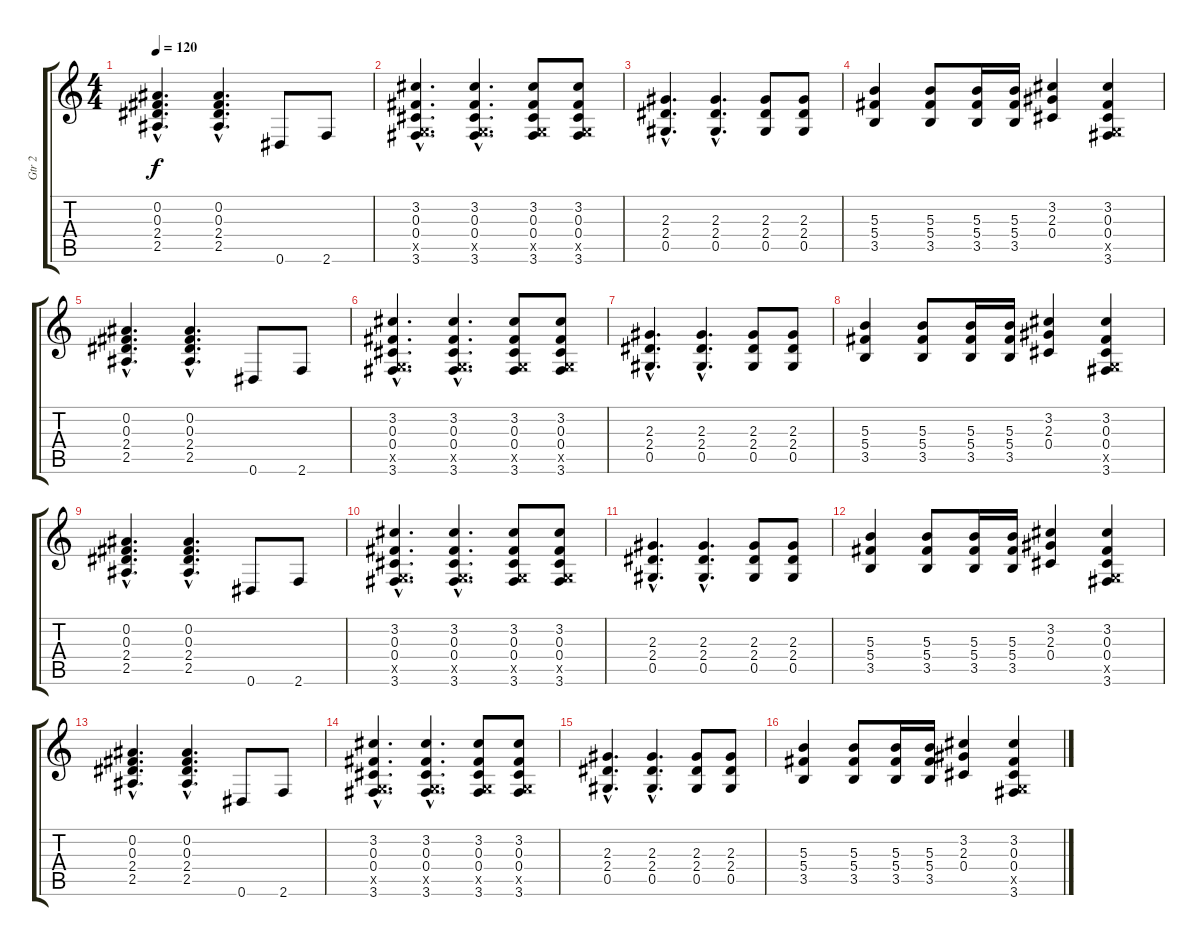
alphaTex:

\track ("Gtr 2" "Gtr 2") {instrument acousticguitarsteel}
\staff {score tabs}
\tuning (Eb4 Bb3 Gb3 Db3 Ab2 Eb2) {hide}
\ts (4 4)
\tempo 120
\clef g2
\ks c
(0.2{hac} 0.3{hac} 2.4{hac} 2.5{hac}).4{d dy f} (0.2{hac} 0.3{hac} 2.4{hac} 2.5{hac}).4{d} 0.6.8 2.6.8 |
(3.2{hac} 0.3{hac} 0.4{hac} -1.5{hac x} 3.6{hac}).4{d} (3.2{hac} 0.3{hac} 0.4{hac} -1.5{hac x} 3.6{hac}).4{d} (3.2 0.3 0.4 -1.5{x} 3.6).8 (3.2 0.3 0.4 -1.5{x} 3.6).8 |
(2.3{hac} 2.4{hac} 0.5{hac}).4{d} (2.3{hac} 2.4{hac} 0.5{hac}).4{d} (2.3 2.4 0.5).8 (2.3 2.4 0.5).8 |
(5.3 5.4 3.5).4 (5.3 5.4 3.5).8 (5.3 5.4 3.5).16 (5.3 5.4 3.5).16 (3.2 2.3 0.4).4 (3.2 0.3 0.4 -1.5{x} 3.6).4 |
(0.2{hac} 0.3{hac} 2.4{hac} 2.5{hac}).4{d} (0.2{hac} 0.3{hac} 2.4{hac} 2.5{hac}).4{d} 0.6.8 2.6.8 |
(3.2{hac} 0.3{hac} 0.4{hac} -1.5{hac x} 3.6{hac}).4{d} (3.2{hac} 0.3{hac} 0.4{hac} -1.5{hac x} 3.6{hac}).4{d} (3.2 0.3 0.4 -1.5{x} 3.6).8 (3.2 0.3 0.4 -1.5{x} 3.6).8 |
(2.3{hac} 2.4{hac} 0.5{hac}).4{d} (2.3{hac} 2.4{hac} 0.5{hac}).4{d} (2.3 2.4 0.5).8 (2.3 2.4 0.5).8 |
(5.3 5.4 3.5).4 (5.3 5.4 3.5).8 (5.3 5.4 3.5).16 (5.3 5.4 3.5).16 (3.2 2.3 0.4).4 (3.2 0.3 0.4 -1.5{x} 3.6).4 |
(0.2{hac} 0.3{hac} 2.4{hac} 2.5{hac}).4{d} (0.2{hac} 0.3{hac} 2.4{hac} 2.5{hac}).4{d} 0.6.8 2.6.8 |
(3.2{hac} 0.3{hac} 0.4{hac} -1.5{hac x} 3.6{hac}).4{d} (3.2{hac} 0.3{hac} 0.4{hac} -1.5{hac x} 3.6{hac}).4{d} (3.2 0.3 0.4 -1.5{x} 3.6).8 (3.2 0.3 0.4 -1.5{x} 3.6).8 |
(2.3{hac} 2.4{hac} 0.5{hac}).4{d} (2.3{hac} 2.4{hac} 0.5{hac}).4{d} (2.3 2.4 0.5).8 (2.3 2.4 0.5).8 |
(5.3 5.4 3.5).4 (5.3 5.4 3.5).8 (5.3 5.4 3.5).16 (5.3 5.4 3.5).16 (3.2 2.3 0.4).4 (3.2 0.3 0.4 -1.5{x} 3.6).4 |
(0.2{hac} 0.3{hac} 2.4{hac} 2.5{hac}).4{d} (0.2{hac} 0.3{hac} 2.4{hac} 2.5{hac}).4{d} 0.6.8 2.6.8 |
(3.2{hac} 0.3{hac} 0.4{hac} -1.5{hac x} 3.6{hac}).4{d} (3.2{hac} 0.3{hac} 0.4{hac} -1.5{hac x} 3.6{hac}).4{d} (3.2 0.3 0.4 -1.5{x} 3.6).8 (3.2 0.3 0.4 -1.5{x} 3.6).8 |
(2.3{hac} 2.4{hac} 0.5{hac}).4{d} (2.3{hac} 2.4{hac} 0.5{hac}).4{d} (2.3 2.4 0.5).8 (2.3 2.4 0.5).8 |
(5.3 5.4 3.5).4 (5.3 5.4 3.5).8 (5.3 5.4 3.5).16 (5.3 5.4 3.5).16 (3.2 2.3 0.4).4 (3.2 0.3 0.4 -1.5{x} 3.6).4
